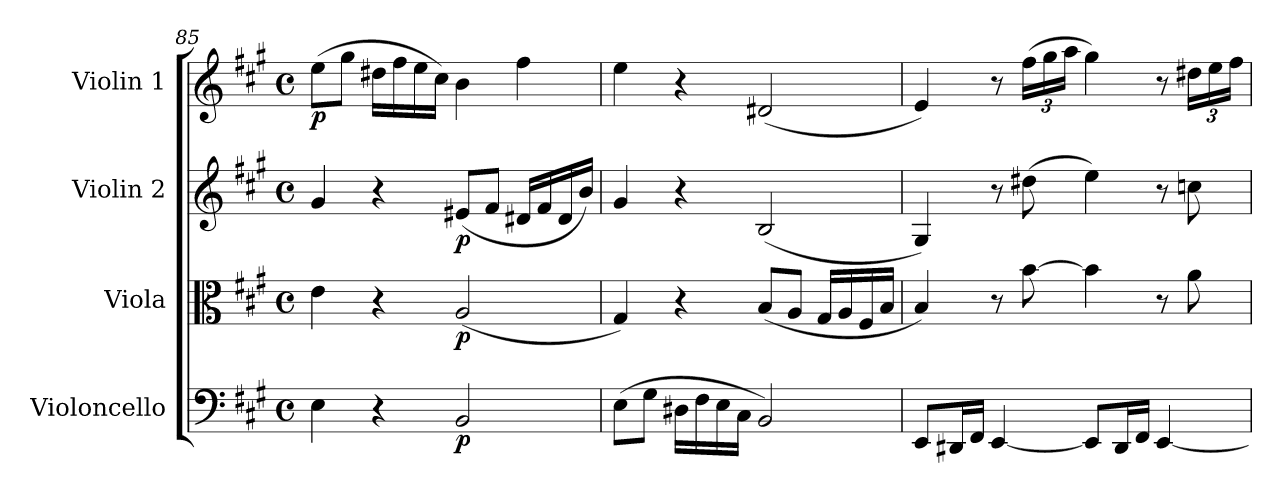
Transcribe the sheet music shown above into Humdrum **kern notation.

**kern	**dynam	**kern	**dynam	**kern	**dynam	**kern	**dynam
*part4	*part4	*part3	*part3	*part2	*part2	*part1	*part1
*staff4	*staff4	*staff3	*staff3	*staff2	*staff2	*staff1	*staff1
*I"Violoncello	*	*I"Viola	*	*I"Violin 2	*	*I"Violin 1	*
*I'Vc	*	*I'Vla	*	*I'Vln	*	*I'Vln	*
*clefF4	*	*clefC3	*	*clefG2	*	*clefG2	*
*k[f#c#g#]	*	*k[f#c#g#]	*	*k[f#c#g#]	*	*k[f#c#g#]	*
*M4/4	*	*M4/4	*	*M4/4	*	*M4/4	*
*met(c)	*	*met(c)	*	*met(c)	*	*met(c)	*
=85	=85	=85	=85	=85	=85	=85	=85
!	!	!	!	!	!	!	!LO:DY:b
4E\	.	4e\	.	4g#/	.	(8ee\L	p
.	.	.	.	.	.	8gg#\J	.
4r	.	4r	.	4r	.	16dd#X\LL	.
.	.	.	.	.	.	16ff#\	.
.	.	.	.	.	.	16ee\	.
.	.	.	.	.	.	16cc#\JJ)	.
!	!LO:DY:b	!	!LO:DY:b	!	!LO:DY:b	!	!
2BB/	p	(2A/	p	(8e#X/L	p	4b\	.
.	.	.	.	8f#/J	.	.	.
.	.	.	.	16d#X/LL	.	4ff#\	.
.	.	.	.	16f#/	.	.	.
.	.	.	.	16d#/	.	.	.
.	.	.	.	16b/JJ)	.	.	.
=86	=86	=86	=86	=86	=86	=86	=86
(8E\L	.	4G#/)	.	4g#/	.	4ee\	.
8G#\J	.	.	.	.	.	.	.
16D#X\LL	.	4r	.	4r	.	4r	.
16F#\	.	.	.	.	.	.	.
16E\	.	.	.	.	.	.	.
16C#\JJ	.	.	.	.	.	.	.
2BB/)	.	(8B/L	.	(2B/	.	(2d#X/	.
.	.	8A/J	.	.	.	.	.
.	.	16G#/LL	.	.	.	.	.
.	.	16A/	.	.	.	.	.
.	.	16F#/	.	.	.	.	.
.	.	16B/JJ	.	.	.	.	.
!!LO:PB:g=z
=87	=87	=87	=87	=87	=87	=87	=87
8EE/L	.	4B/)	.	4G#/)	.	4e/)	.
16DD#X/L	.	.	.	.	.	.	.
16FF#/JJ	.	.	.	.	.	.	.
[4EE/	.	8r	.	8r	.	8r	.
*	*	*	*	*	*	*Xbrackettup	*
.	.	[8b\	.	(8dd#X\	.	(24ff#\LL	.
.	.	.	.	.	.	24gg#\	.
.	.	.	.	.	.	24aa\JJ	.
8EE/L]	.	4b\]	.	4ee\)	.	4gg#\)	.
16DD#/L	.	.	.	.	.	.	.
16FF#/JJ	.	.	.	.	.	.	.
[4EE/	.	8r	.	8r	.	8r	.
.	.	8a\	.	8ccn\	.	24dd#X\LL	.
.	.	.	.	.	.	24ee\	.
.	.	.	.	.	.	24ff#\JJ	.
=	=	=	=	=	=	=	=
*-	*-	*-	*-	*-	*-	*-	*-
